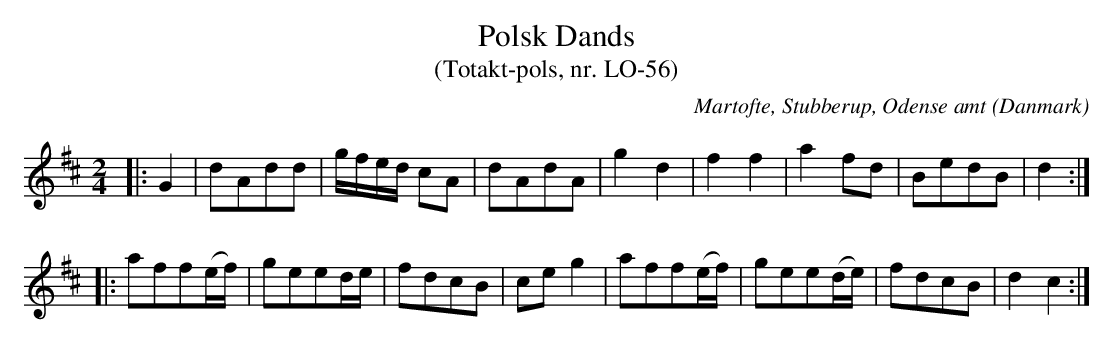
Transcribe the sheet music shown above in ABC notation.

X:1
T:Polsk Dands
T:(Totakt-pols, nr. LO-56)
O:Martofte, Stubberup, Odense amt (Danmark)
M:2/4
L:1/8
K:D
|: G2 | dAdd | g/f/e/d/ cA | dAdA | g2 d2 | f2 f2 | a2 fd | BedB | d2 :|
|: aff(e/f/) | geed/e/ | fdcB | ce g2 | aff(e/f/) | gee(d/e/) | fdcB | d2 c2 :|
